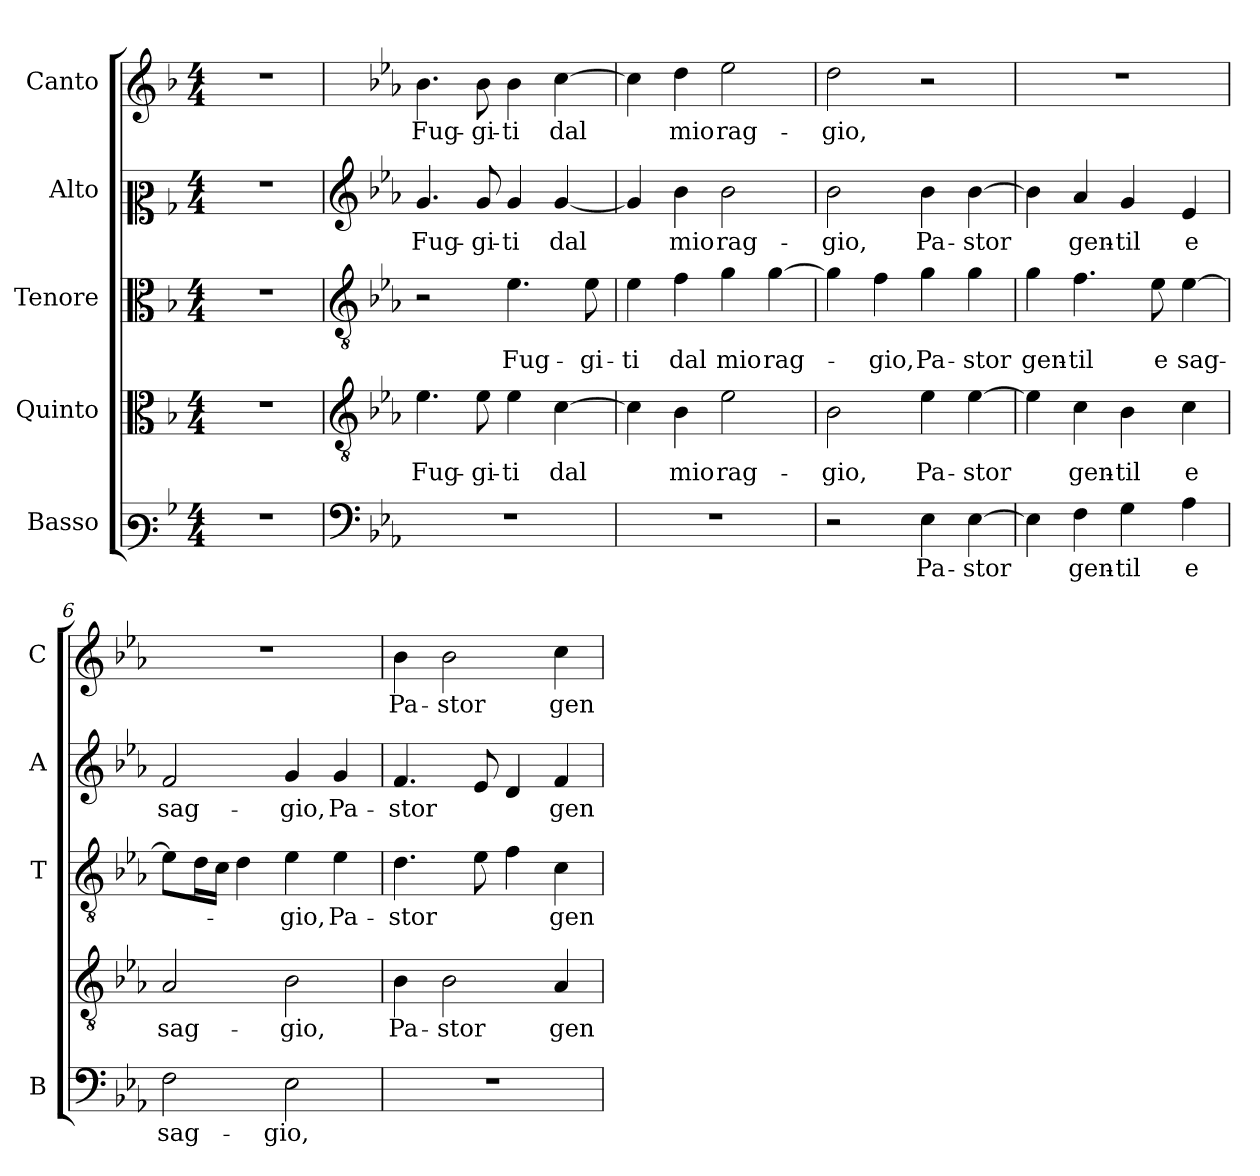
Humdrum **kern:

**kern	**text	**kern	**text	**kern	**text	**kern	**text	**kern	**text
*part5	*part5	*part4	*part4	*part3	*part3	*part2	*part2	*part1	*part1
*staff5	*staff5	*staff4	*staff4	*staff3	*staff3	*staff2	*staff2	*staff1	*staff1
*I"Basso	*	*I"Quinto	*	*I"Tenore	*	*I"Alto	*	*I"Canto	*
*I'B	*	*	*	*I'T	*	*I'A	*	*I'C	*
*clefF3	*	*clefC3	*	*clefC3	*	*clefC2	*	*clefG2	*
*k[b-]	*	*k[b-]	*	*k[b-]	*	*k[b-]	*	*k[b-]	*
*F:	*	*F:	*	*F:	*	*F:	*	*F:	*
*M4/4	*	*M4/4	*	*M4/4	*	*M4/4	*	*M4/4	*
=1	=1	=1	=1	=1	=1	=1	=1	=1	=1
1r	.	1r	.	1r	.	1r	.	1r	.
=2	=2	=2	=2	=2	=2	=2	=2	=2	=2
*clefF4	*	*clefGv2	*	*clefGv2	*	*clefG2	*	*	*
*k[b-e-a-]	*	*k[b-e-a-]	*	*k[b-e-a-]	*	*k[b-e-a-]	*	*k[b-e-a-]	*
*E-:	*	*E-:	*	*E-:	*	*E-:	*	*E-:	*
!	!	!	!LO:LY:b	!	!	!	!	!	!
!	!	!	!	!	!	!	!LO:LY:b	!	!
!	!	!	!	!	!	!	!	!	!LO:LY:b
1r	.	4.e-\	Fug-	2r	.	4.g/	Fug-	4.b-\	Fug-
!	!	!	!LO:LY:b	!	!	!	!	!	!
!	!	!	!	!	!	!	!LO:LY:b	!	!
!	!	!	!	!	!	!	!	!	!LO:LY:b
.	.	8e-\	-gi-	.	.	8g/	-gi-	8b-\	-gi-
!	!	!	!LO:LY:b	!	!	!	!	!	!
!	!	!	!	!	!LO:LY:b	!	!	!	!
!	!	!	!	!	!	!	!LO:LY:b	!	!
!	!	!	!	!	!	!	!	!	!LO:LY:b
.	.	4e-\	-ti	4.e-\	Fug-	4g/	-ti	4b-\	-ti
!	!	!	!LO:LY:b	!	!	!	!	!	!
!	!	!	!	!	!	!	!LO:LY:b	!	!
!	!	!	!	!	!	!	!	!	!LO:LY:b
.	.	[4c\	dal	.	.	[4g/	dal	[4cc\	dal
!	!	!	!	!	!LO:LY:b	!	!	!	!
.	.	.	.	8e-\	-gi-	.	.	.	.
=3	=3	=3	=3	=3	=3	=3	=3	=3	=3
!	!	!	!	!	!LO:LY:b	!	!	!	!
1r	.	4c\]	.	4e-\	-ti	4g/]	.	4cc\]	.
!	!	!	!LO:LY:b	!	!	!	!	!	!
!	!	!	!	!	!LO:LY:b	!	!	!	!
!	!	!	!	!	!	!	!LO:LY:b	!	!
!	!	!	!	!	!	!	!	!	!LO:LY:b
.	.	4B-\	mio	4f\	dal	4b-\	mio	4dd\	mio
!	!	!	!LO:LY:b	!	!	!	!	!	!
!	!	!	!	!	!LO:LY:b	!	!	!	!
!	!	!	!	!	!	!	!LO:LY:b	!	!
!	!	!	!	!	!	!	!	!	!LO:LY:b
.	.	2e-\	rag-	4g\	mio	2b-\	rag-	2ee-\	rag-
!	!	!	!	!	!LO:LY:b	!	!	!	!
.	.	.	.	[4g\	rag-	.	.	.	.
=4	=4	=4	=4	=4	=4	=4	=4	=4	=4
!	!	!	!LO:LY:b	!	!	!	!	!	!
!	!	!	!	!	!	!	!LO:LY:b	!	!
!	!	!	!	!	!	!	!	!	!LO:LY:b
2r	.	2B-\	-gio,	4g\]	.	2b-\	-gio,	2dd\	-gio,
!	!	!	!	!	!LO:LY:b	!	!	!	!
.	.	.	.	4f\	-gio,	.	.	.	.
!	!LO:LY:b	!	!	!	!	!	!	!	!
!	!	!	!LO:LY:b	!	!	!	!	!	!
!	!	!	!	!	!LO:LY:b	!	!	!	!
!	!	!	!	!	!	!	!LO:LY:b	!	!
4E-\	Pa-	4e-\	Pa-	4g\	Pa-	4b-\	Pa-	2r	.
!	!LO:LY:b	!	!	!	!	!	!	!	!
!	!	!	!LO:LY:b	!	!	!	!	!	!
!	!	!	!	!	!LO:LY:b	!	!	!	!
!	!	!	!	!	!	!	!LO:LY:b	!	!
[4E-\	-stor	[4e-\	-stor	4g\	-stor	[4b-\	-stor	.	.
=5	=5	=5	=5	=5	=5	=5	=5	=5	=5
!	!	!	!	!	!LO:LY:b	!	!	!	!
4E-\]	.	4e-\]	.	4g\	gen-	4b-\]	.	1r	.
!	!LO:LY:b	!	!	!	!	!	!	!	!
!	!	!	!LO:LY:b	!	!	!	!	!	!
!	!	!	!	!	!LO:LY:b	!	!	!	!
!	!	!	!	!	!	!	!LO:LY:b	!	!
4F\	gen-	4c\	gen-	4.f\	-til	4a-/	gen-	.	.
!	!LO:LY:b	!	!	!	!	!	!	!	!
!	!	!	!LO:LY:b	!	!	!	!	!	!
!	!	!	!	!	!	!	!LO:LY:b	!	!
4G\	-til	4B-\	-til	.	.	4g/	-til	.	.
!	!	!	!	!	!LO:LY:b	!	!	!	!
.	.	.	.	8e-\	e	.	.	.	.
!	!LO:LY:b	!	!	!	!	!	!	!	!
!	!	!	!LO:LY:b	!	!	!	!	!	!
!	!	!	!	!	!LO:LY:b	!	!	!	!
!	!	!	!	!	!	!	!LO:LY:b	!	!
4A-\	e	4c\	e	[4e-\	sag-	4e-/	e	.	.
=6	=6	=6	=6	=6	=6	=6	=6	=6	=6
!	!LO:LY:b	!	!	!	!	!	!	!	!
!	!	!	!LO:LY:b	!	!	!	!	!	!
!	!	!	!	!	!	!	!LO:LY:b	!	!
2F\	sag-	2A-/	sag-	8e-\L]	.	2f/	sag-	1r	.
.	.	.	.	16d\L	.	.	.	.	.
.	.	.	.	16c\JJ	.	.	.	.	.
.	.	.	.	4d\	.	.	.	.	.
!	!LO:LY:b	!	!	!	!	!	!	!	!
!	!	!	!LO:LY:b	!	!	!	!	!	!
!	!	!	!	!	!LO:LY:b	!	!	!	!
!	!	!	!	!	!	!	!LO:LY:b	!	!
2E-\	-gio,	2B-\	-gio,	4e-\	-gio,	4g/	-gio,	.	.
!	!	!	!	!	!LO:LY:b	!	!	!	!
!	!	!	!	!	!	!	!LO:LY:b	!	!
.	.	.	.	4e-\	Pa-	4g/	Pa-	.	.
!!LO:LB:g=z
=7	=7	=7	=7	=7	=7	=7	=7	=7	=7
!	!	!	!LO:LY:b	!	!	!	!	!	!
!	!	!	!	!	!LO:LY:b	!	!	!	!
!	!	!	!	!	!	!	!LO:LY:b	!	!
!	!	!	!	!	!	!	!	!	!LO:LY:b
1r	.	4B-\	Pa-	4.d\	-stor	4.f/	-stor	4b-\	Pa-
!	!	!	!LO:LY:b	!	!	!	!	!	!
!	!	!	!	!	!	!	!	!	!LO:LY:b
.	.	2B-\	-stor	.	.	.	.	2b-\	-stor
.	.	.	.	8e-\	.	8e-/	.	.	.
.	.	.	.	4f\	.	4d/	.	.	.
!	!	!	!LO:LY:b	!	!	!	!	!	!
!	!	!	!	!	!LO:LY:b	!	!	!	!
!	!	!	!	!	!	!	!LO:LY:b	!	!
!	!	!	!	!	!	!	!	!	!LO:LY:b
.	.	4A-/	gen-	4c\	gen-	4f/	gen-	4cc\	gen-
=	=	=	=	=	=	=	=	=	=
*-	*-	*-	*-	*-	*-	*-	*-	*-	*-
